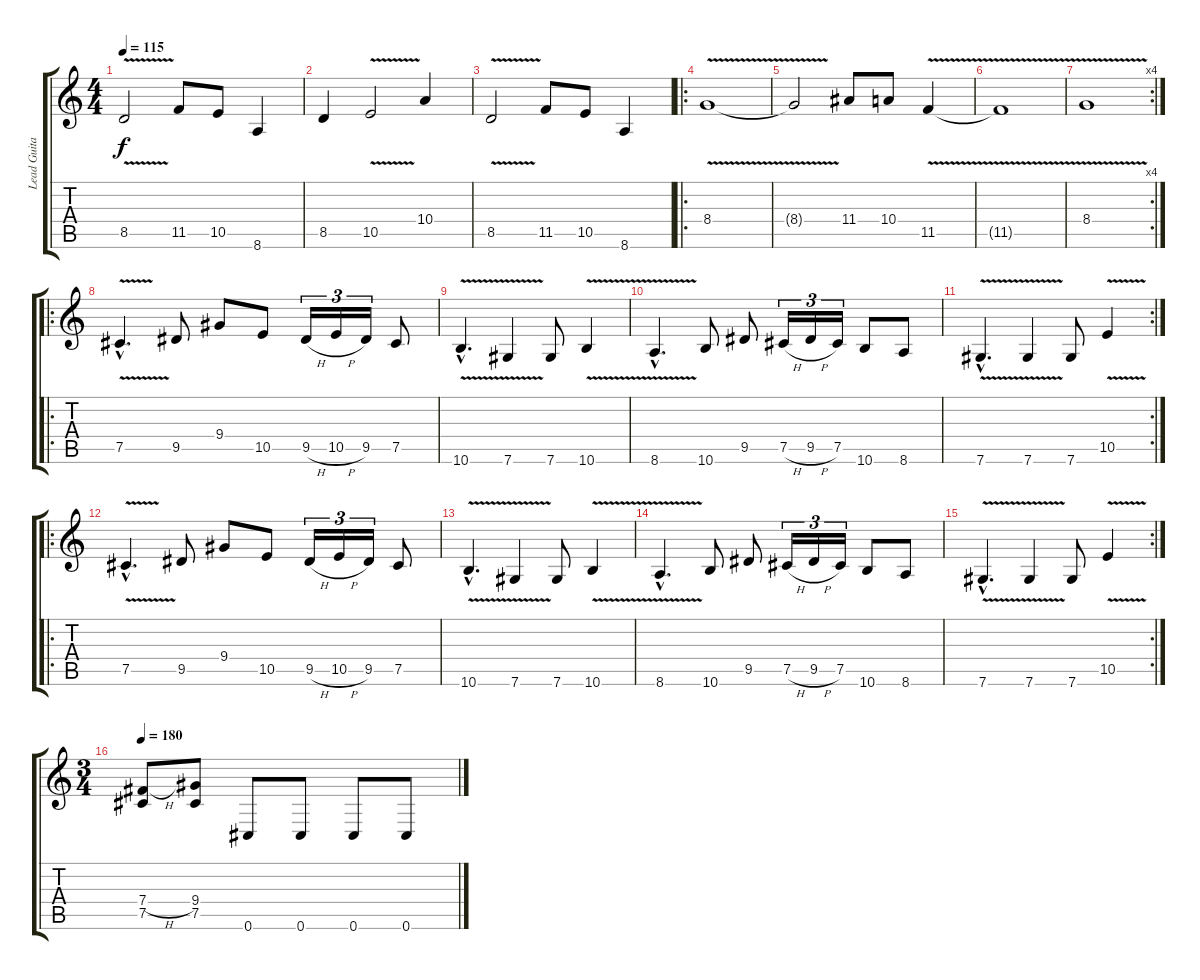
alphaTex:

\track ("Lead Guitar" "Lead Guita") {instrument distortionguitar}
\staff {score tabs}
\tuning (C4 Ab3 E3 B2 Gb2 Db2) {hide}
\ts (4 4)
\tempo 115
\clef g2
\ks c
8.5{v}.2{dy f} 11.5.8 10.5.8 8.6.4 |
8.5.4 10.5{v}.2 10.4.4 |
8.5{v}.2 11.5.8 10.5.8 8.6.4 |
\ro
8.4{v}.1 |
8.4{t}.2 11.4.8 10.4.8 11.5{v}.4 |
11.5{t}.1 |
\rc 4
8.4{v}.1 |
\ro
7.5{v hac}.4{d} 9.5.8 9.4.8 10.5.8 9.5{h}.16{tu (3 2)} 10.5{h}.16{tu (3 2)} 9.5.16{tu (3 2)} 7.5.8 |
10.6{v hac}.4{d} 7.6{v}.4 7.6.8 10.6{v}.4 |
8.6{v hac}.4{d} 10.6.8 9.5.8 7.5{h}.16{tu (3 2)} 9.5{h}.16{tu (3 2)} 7.5.16{tu (3 2)} 10.6.8 8.6.8 |
\rc 2
7.6{v hac}.4{d} 7.6{v}.4 7.6.8 10.5{v}.4 |
\ro
7.5{v hac}.4{d} 9.5.8 9.4.8 10.5.8 9.5{h}.16{tu (3 2)} 10.5{h}.16{tu (3 2)} 9.5.16{tu (3 2)} 7.5.8 |
10.6{v hac}.4{d} 7.6{v}.4 7.6.8 10.6{v}.4 |
8.6{v hac}.4{d} 10.6.8 9.5.8 7.5{h}.16{tu (3 2)} 9.5{h}.16{tu (3 2)} 7.5.16{tu (3 2)} 10.6.8 8.6.8 |
\rc 2
7.6{v hac}.4{d} 7.6{v}.4 7.6.8 10.5{v}.4 |
\ts (3 4)
\tempo 180
(7.4{h} 7.5).8 (9.4 7.5).8 0.6.8 0.6.8 0.6.8 0.6.8
